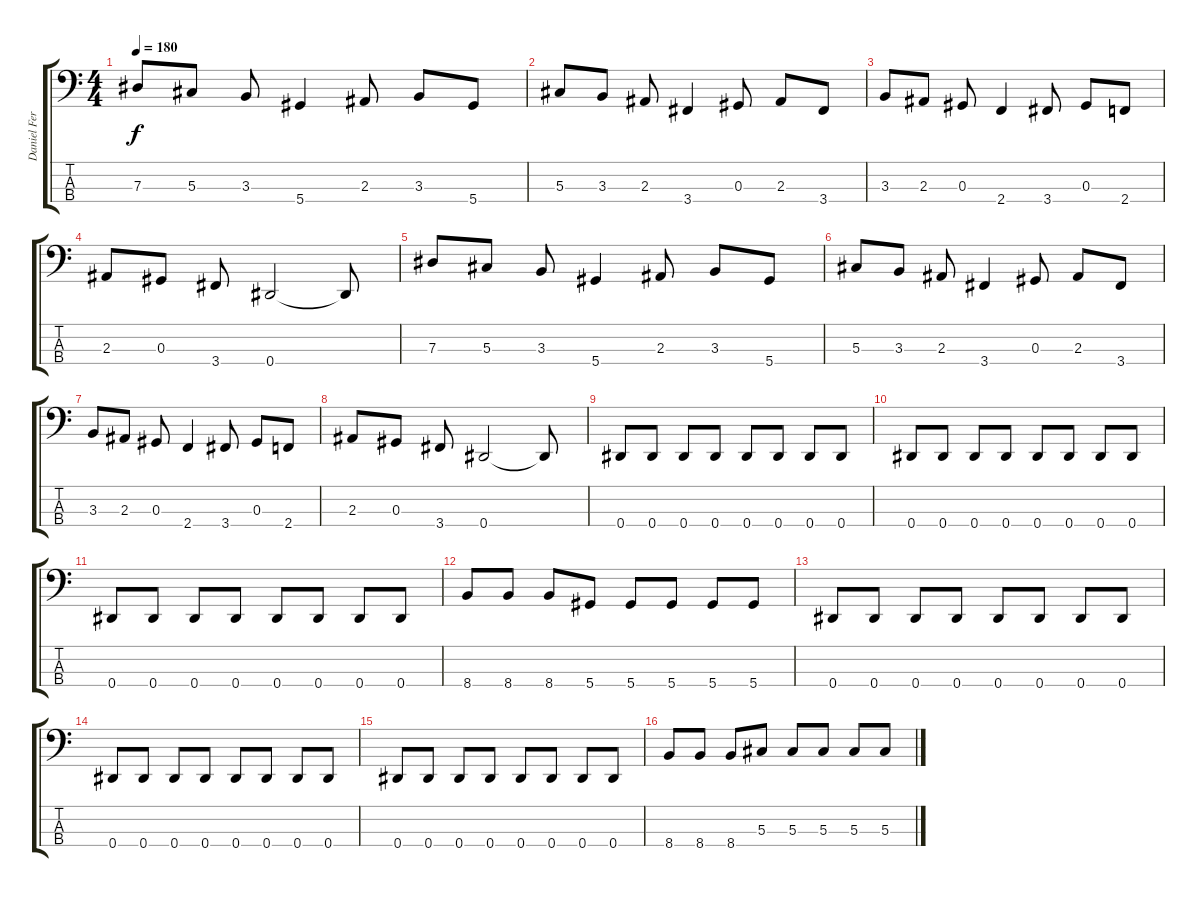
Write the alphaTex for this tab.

\track ("Daniel Fernandez" "Daniel Fer") {instrument electricbassfinger}
\staff {score tabs}
\tuning (Gb2 Db2 Ab1 Eb1) {hide}
\ts (4 4)
\tempo 180
\clef f4
\ks c
7.3.8{dy f} 5.3.8 3.3.8 5.4.4 2.3.8 3.3.8 5.4.8 |
5.3.8 3.3.8 2.3.8 3.4.4 0.3.8 2.3.8 3.4.8 |
3.3.8 2.3.8 0.3.8 2.4.4 3.4.8 0.3.8 2.4.8 |
2.3.8 0.3.8 3.4.8 0.4.2 0.4{t}.8 |
7.3.8 5.3.8 3.3.8 5.4.4 2.3.8 3.3.8 5.4.8 |
5.3.8 3.3.8 2.3.8 3.4.4 0.3.8 2.3.8 3.4.8 |
3.3.8 2.3.8 0.3.8 2.4.4 3.4.8 0.3.8 2.4.8 |
2.3.8 0.3.8 3.4.8 0.4.2 0.4{t}.8 |
0.4.8 0.4.8 0.4.8 0.4.8 0.4.8 0.4.8 0.4.8 0.4.8 |
0.4.8 0.4.8 0.4.8 0.4.8 0.4.8 0.4.8 0.4.8 0.4.8 |
0.4.8 0.4.8 0.4.8 0.4.8 0.4.8 0.4.8 0.4.8 0.4.8 |
8.4.8 8.4.8 8.4.8 5.4.8 5.4.8 5.4.8 5.4.8 5.4.8 |
0.4.8 0.4.8 0.4.8 0.4.8 0.4.8 0.4.8 0.4.8 0.4.8 |
0.4.8 0.4.8 0.4.8 0.4.8 0.4.8 0.4.8 0.4.8 0.4.8 |
0.4.8 0.4.8 0.4.8 0.4.8 0.4.8 0.4.8 0.4.8 0.4.8 |
8.4.8 8.4.8 8.4.8 5.3.8 5.3.8 5.3.8 5.3.8 5.3.8
